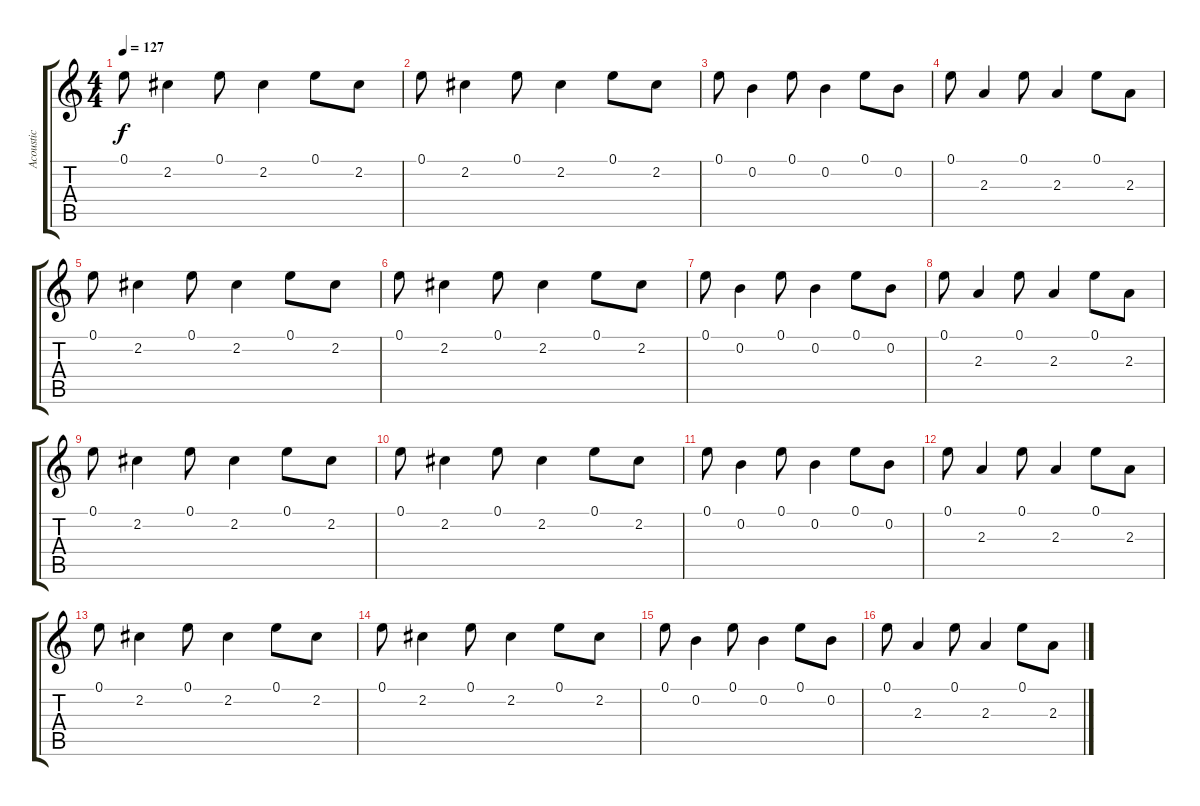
\track ("Acoustic" "Acoustic") {instrument acousticguitarnylon}
\staff {score tabs}
\tuning (E4 B3 G3 D3 A2 E2) {hide}
\ts (4 4)
\tempo 127
\clef g2
\ks c
0.1.8{dy f instrument acousticguitarnylon} 2.2.4 0.1.8 2.2.4 0.1.8 2.2.8 |
0.1.8 2.2.4 0.1.8 2.2.4 0.1.8 2.2.8 |
0.1.8 0.2.4 0.1.8 0.2.4 0.1.8 0.2.8 |
0.1.8 2.3.4 0.1.8 2.3.4 0.1.8 2.3.8 |
0.1.8 2.2.4 0.1.8 2.2.4 0.1.8 2.2.8 |
0.1.8 2.2.4 0.1.8 2.2.4 0.1.8 2.2.8 |
0.1.8 0.2.4 0.1.8 0.2.4 0.1.8 0.2.8 |
0.1.8 2.3.4 0.1.8 2.3.4 0.1.8 2.3.8 |
0.1.8 2.2.4 0.1.8 2.2.4 0.1.8 2.2.8 |
0.1.8 2.2.4 0.1.8 2.2.4 0.1.8 2.2.8 |
0.1.8 0.2.4 0.1.8 0.2.4 0.1.8 0.2.8 |
0.1.8 2.3.4 0.1.8 2.3.4 0.1.8 2.3.8 |
0.1.8 2.2.4 0.1.8 2.2.4 0.1.8 2.2.8 |
0.1.8 2.2.4 0.1.8 2.2.4 0.1.8 2.2.8 |
0.1.8 0.2.4 0.1.8 0.2.4 0.1.8 0.2.8 |
0.1.8 2.3.4 0.1.8 2.3.4 0.1.8 2.3.8
